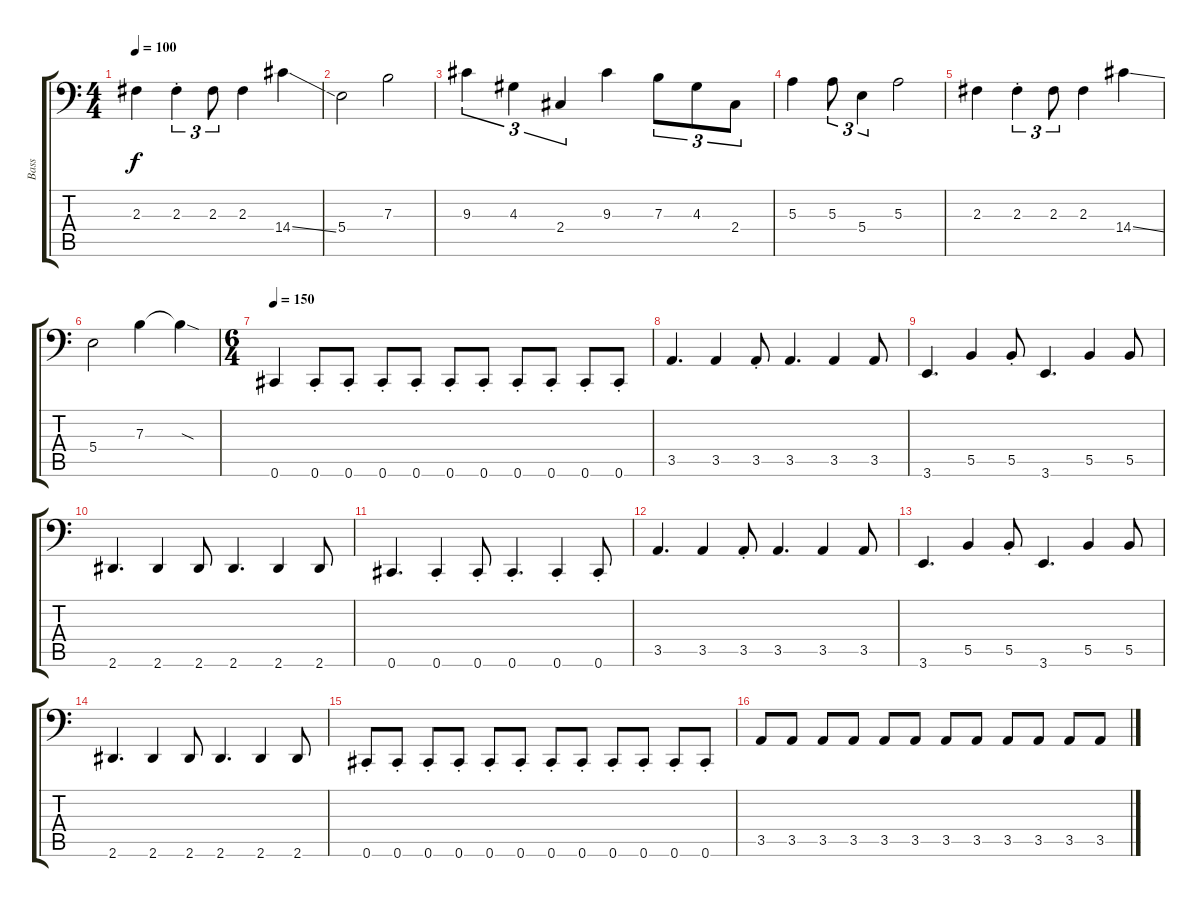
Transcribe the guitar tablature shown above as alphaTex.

\track ("Bass" "Bass") {instrument electricbasspick}
\staff {score tabs}
\tuning (Db3 Ab2 E2 B1 Gb1 Db1) {hide}
\ts (4 4)
\tempo 100
\clef f4
\ks c
2.3.4{dy f} 2.3{st}.4{tu (3 2)} 2.3.8{tu (3 2)} 2.3.4 14.4{ss}.4 |
5.4.2 7.3.2 |
9.3.4{tu (3 2)} 4.3.4{tu (3 2)} 2.4.4{tu (3 2)} 9.3.4 7.3.8{tu (3 2)} 4.3.8{tu (3 2)} 2.4.8{tu (3 2)} |
5.3.4 5.3.8{tu (3 2)} 5.4.4{tu (3 2)} 5.3.2 |
2.3.4 2.3{st}.4{tu (3 2)} 2.3.8{tu (3 2)} 2.3.4 14.4{ss}.4 |
5.4.2 7.3.4 7.3{sod t}.4 |
\ts (6 4)
\tempo 150
0.6.4 0.6{st}.8 0.6{st}.8 0.6{st}.8 0.6{st}.8 0.6{st}.8 0.6{st}.8 0.6{st}.8 0.6{st}.8 0.6{st}.8 0.6{st}.8 |
3.5.4{d} 3.5.4 3.5{st}.8 3.5.4{d} 3.5.4 3.5.8 |
3.6.4{d} 5.5.4 5.5{st}.8 3.6.4{d} 5.5.4 5.5.8 |
2.6.4{d} 2.6.4 2.6.8 2.6.4{d} 2.6.4 2.6.8 |
0.6.4{d} 0.6{st}.4 0.6{st}.8 0.6{st}.4{d} 0.6{st}.4 0.6{st}.8 |
3.5.4{d} 3.5.4 3.5{st}.8 3.5.4{d} 3.5.4 3.5.8 |
3.6.4{d} 5.5.4 5.5{st}.8 3.6.4{d} 5.5.4 5.5.8 |
2.6.4{d} 2.6.4 2.6.8 2.6.4{d} 2.6.4 2.6.8 |
0.6{st}.8 0.6{st}.8 0.6{st}.8 0.6{st}.8 0.6{st}.8 0.6{st}.8 0.6{st}.8 0.6{st}.8 0.6{st}.8 0.6{st}.8 0.6{st}.8 0.6{st}.8 |
3.5.8 3.5.8 3.5.8 3.5.8 3.5.8 3.5.8 3.5.8 3.5.8 3.5.8 3.5.8 3.5.8 3.5.8
